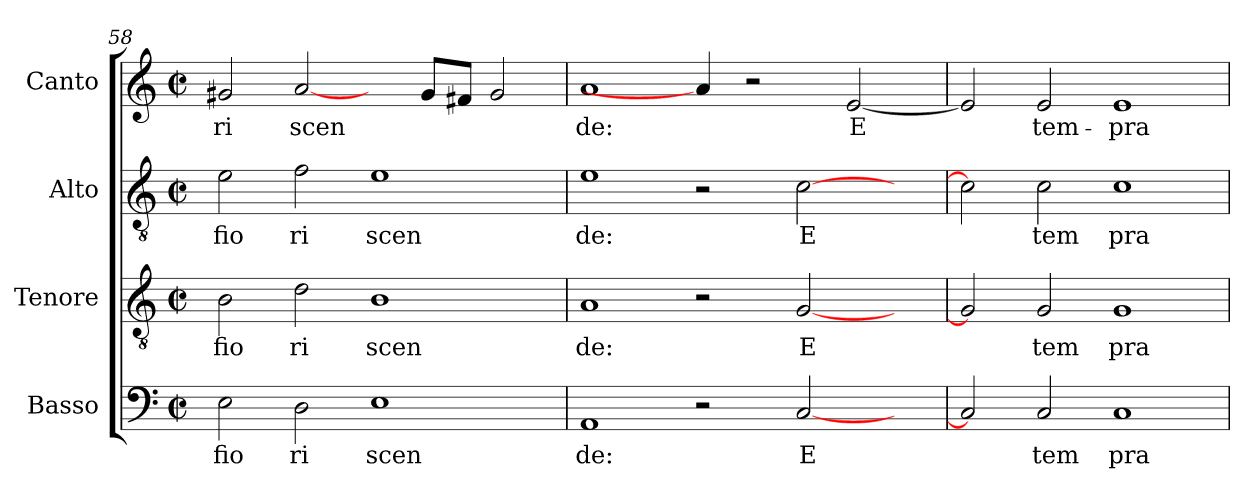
**kern	**text	**kern	**text	**kern	**text	**kern	**text
*part4	*part4	*part3	*part3	*part2	*part2	*part1	*part1
*staff4	*staff4	*staff3	*staff3	*staff2	*staff2	*staff1	*staff1
*I"Basso	*	*I"Tenore	*	*I"Alto	*	*I"Canto	*
*I'Basso	*	*I'Tenore	*	*I'Alto	*	*I'Canto	*
*clefF4	*	*clefGv2	*	*clefGv2	*	*clefG2	*
*k[]	*	*k[]	*	*k[]	*	*k[]	*
*C:	*	*C:	*	*C:	*	*C:	*
*M2/2	*	*M2/2	*	*M2/2	*	*M2/2	*
*met(c|)	*	*met(c|)	*	*met(c|)	*	*met(c|)	*
=58	=58	=58	=58	=58	=58	=58	=58
!	!LO:LY:b:cj	!	!LO:LY:b:cj	!	!LO:LY:b:cj	!	!LO:LY:a:cj
2E\	fio	2B\	fio	2e\	fio	2g#X/	-ri
!	!LO:LY:b:cj	!	!LO:LY:b:cj	!	!LO:LY:b:cj	!	!LO:LY:a:cj
2D\	ri	2d\	ri	2f\	ri	[2a/	scen-
!	!LO:LY:b:cj	!	!LO:LY:b:cj	!	!LO:LY:b:cj	!	!
1E	scen	1B	scen	1e	scen	4ryy	.
!	!	!	!	!	!	!	!LO:LY:a:cj
.	.	.	.	.	.	8g#/L	--
!	!	!	!	!	!	!	!LO:LY:a:cj
.	.	.	.	.	.	8f#/J	--
!	!	!	!	!	!	!	!LO:LY:a:cj
.	.	.	.	.	.	2g#/	--
=59	=59	=59	=59	=59	=59	=59	=59
!	!LO:LY:b:cj	!	!LO:LY:b:cj	!	!LO:LY:b:cj	!	!LO:LY:a:cj
1AA	de:	1A	de:	1e	de:	1a	-de:
2r	.	2r	.	2r	.	4a/]	.
.	.	.	.	.	.	2r	.
!	!LO:LY:b:cj	!	!LO:LY:b:cj	!	!LO:LY:b:cj	!	!
[<2C/	E	[<2G/	E	[>2c\	E	.	.
!	!	!	!	!	!	!	!LO:LY:a:cj
.	.	.	.	.	.	[<2e/	E
4ryy	.	4ryy	.	4ryy	.	.	.
=60	=60	=60	=60	=60	=60	=60	=60
!	!LO:LY:b:cj	!	!LO:LY:b:cj	!	!LO:LY:b:cj	!	!LO:LY:a:cj
2C/]	.	2G/]	.	2c\]	.	2e/]	.
!	!LO:LY:b:cj	!	!LO:LY:b:cj	!	!LO:LY:b:cj	!	!LO:LY:a:cj
2C/	tem	2G/	tem	2c\	tem	2e/	tem-
!	!LO:LY:b:cj	!	!LO:LY:b:cj	!	!LO:LY:b:cj	!	!LO:LY:a:cj
1C	pra	1G	pra	1c	pra	1e	-pra-
=	=	=	=	=	=	=	=
*-	*-	*-	*-	*-	*-	*-	*-
